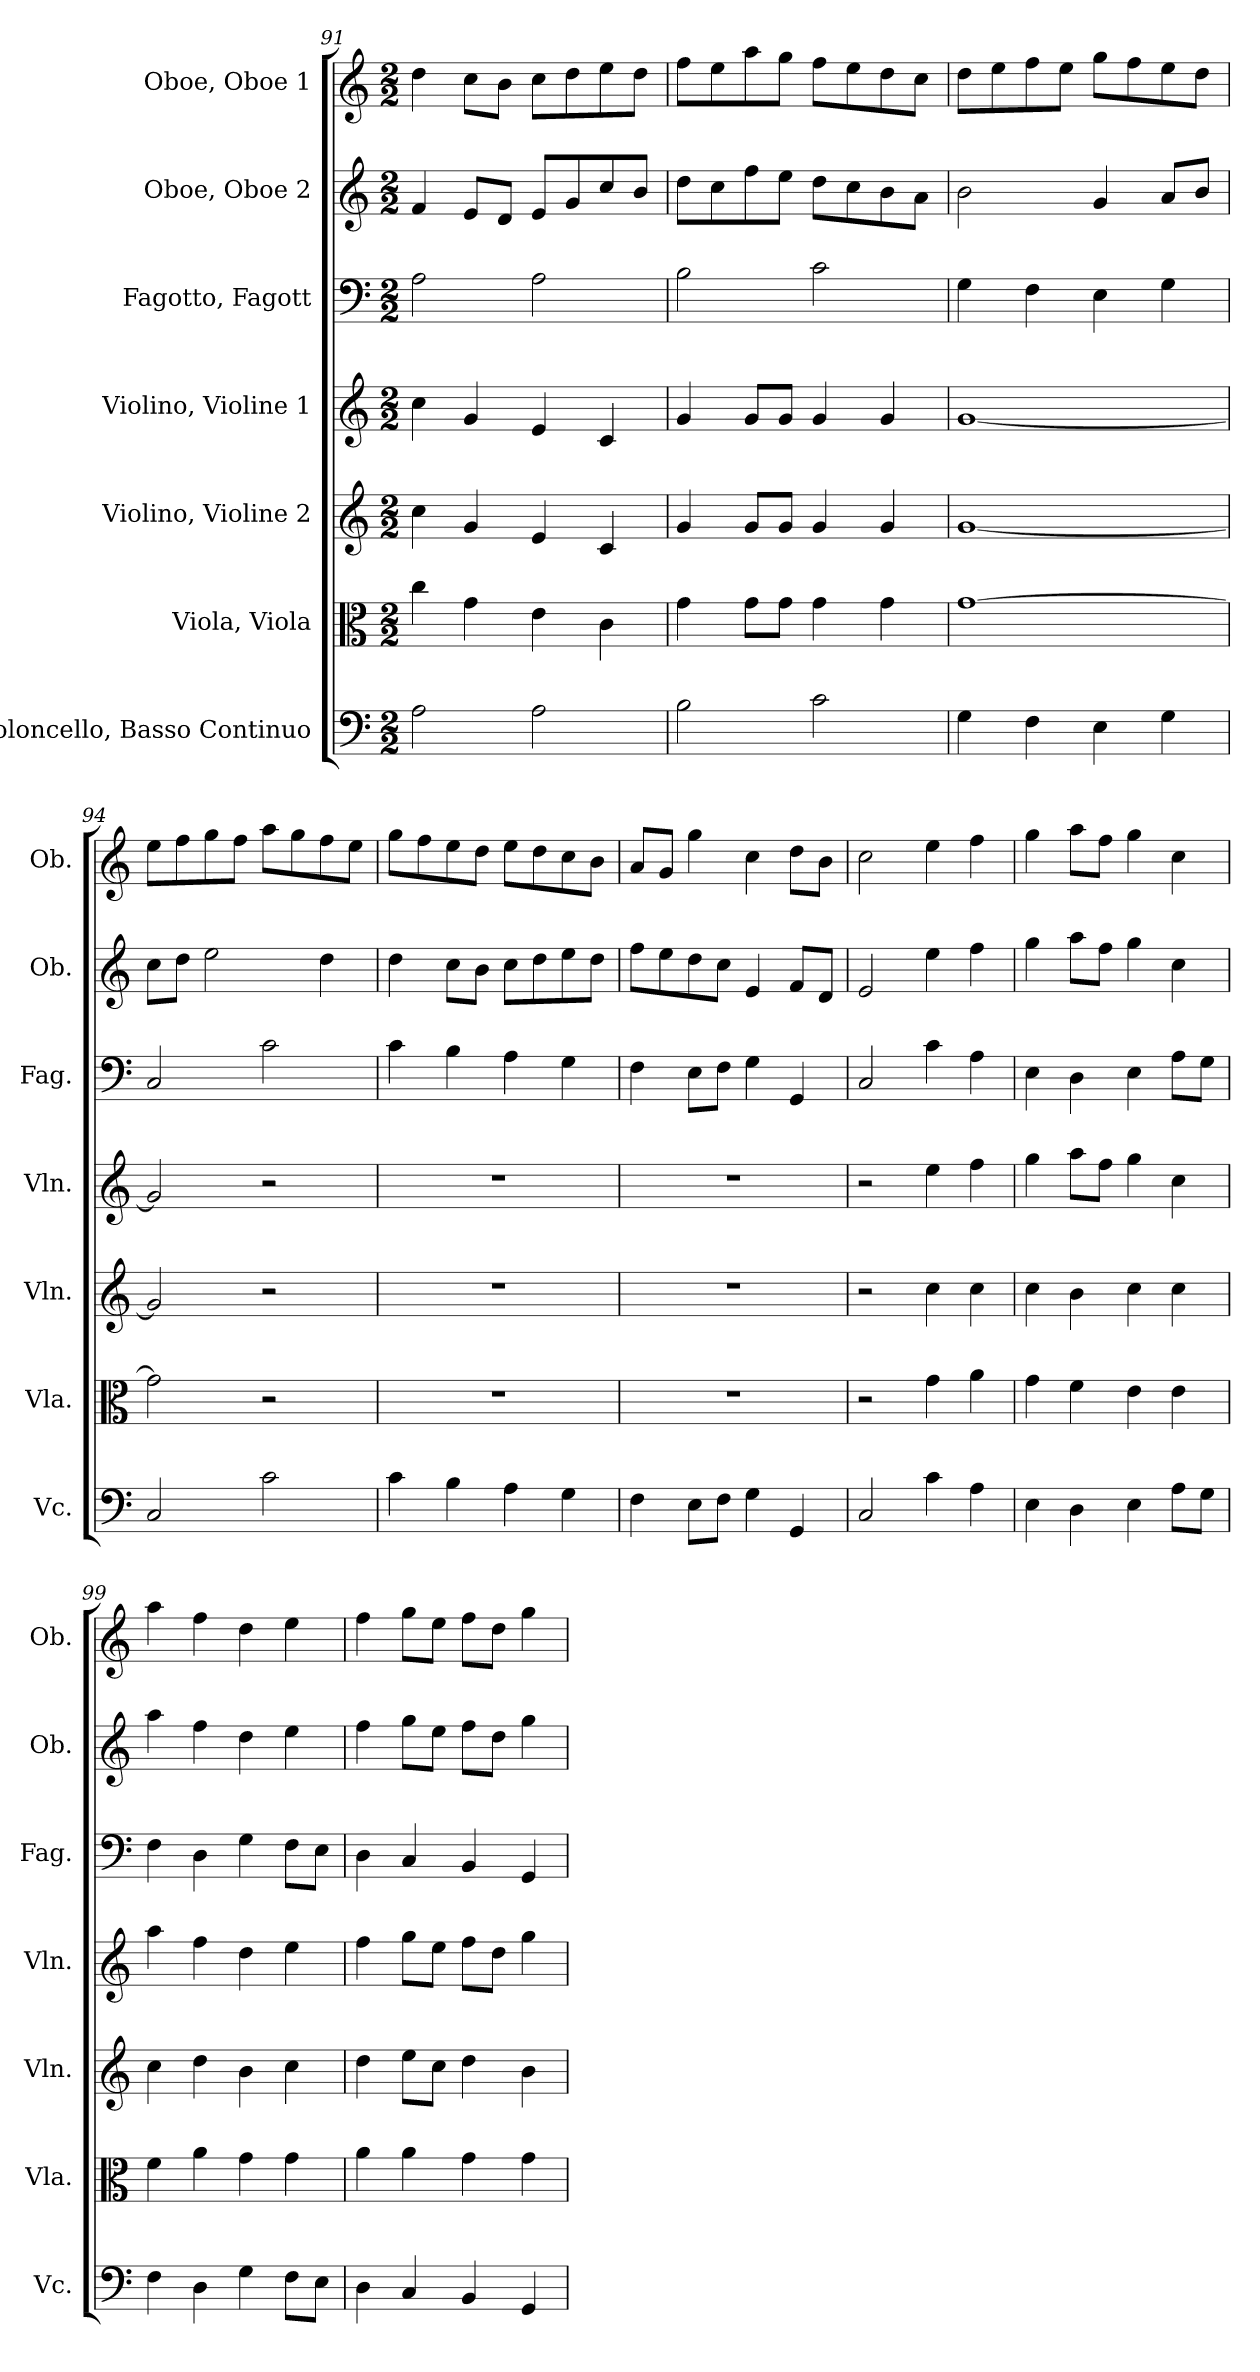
**kern	**kern	**kern	**kern	**kern	**kern	**kern
*part7	*part6	*part5	*part4	*part3	*part2	*part1
*staff7	*staff6	*staff5	*staff4	*staff3	*staff2	*staff1
*I"Violoncello, Basso Continuo	*I"Viola, Viola	*I"Violino, Violine 2	*I"Violino, Violine 1	*I"Fagotto, Fagott	*I"Oboe, Oboe 2	*I"Oboe, Oboe 1
*I'Vc.	*I'Vla.	*I'Vln.	*I'Vln.	*I'Fag.	*I'Ob.	*I'Ob.
*clefF4	*clefC3	*clefG2	*clefG2	*clefF4	*clefG2	*clefG2
*k[]	*k[]	*k[]	*k[]	*k[]	*k[]	*k[]
*M2/2	*M2/2	*M2/2	*M2/2	*M2/2	*M2/2	*M2/2
=91	=91	=91	=91	=91	=91	=91
2A\	4cc\	4cc\	4cc\	2A\	4f/	4dd\
.	4g\	4g/	4g/	.	8e/L	8cc\L
.	.	.	.	.	8d/J	8b\J
2A\	4e\	4e/	4e/	2A\	8e/L	8cc\L
.	.	.	.	.	8g/	8dd\
.	4c\	4c/	4c/	.	8cc/	8ee\
.	.	.	.	.	8b/J	8dd\J
=92	=92	=92	=92	=92	=92	=92
2B\	4g\	4g/	4g/	2B\	8dd\L	8ff\L
.	.	.	.	.	8cc\	8ee\
.	8g\L	8g/L	8g/L	.	8ff\	8aa\
.	8g\J	8g/J	8g/J	.	8ee\J	8gg\J
2c\	4g\	4g/	4g/	2c\	8dd\L	8ff\L
.	.	.	.	.	8cc\	8ee\
.	4g\	4g/	4g/	.	8b\	8dd\
.	.	.	.	.	8a\J	8cc\J
=93	=93	=93	=93	=93	=93	=93
4G\	[1g	[1g	[1g	4G\	2b\	8dd\L
.	.	.	.	.	.	8ee\
4F\	.	.	.	4F\	.	8ff\
.	.	.	.	.	.	8ee\J
4E\	.	.	.	4E\	4g/	8gg\L
.	.	.	.	.	.	8ff\
4G\	.	.	.	4G\	8a/L	8ee\
.	.	.	.	.	8b/J	8dd\J
=94	=94	=94	=94	=94	=94	=94
2C/	2g\]	2g/]	2g/]	2C/	8cc\L	8ee\L
.	.	.	.	.	8dd\J	8ff\
.	.	.	.	.	2ee\	8gg\
.	.	.	.	.	.	8ff\J
2c\	2r	2r	2r	2c\	.	8aa\L
.	.	.	.	.	.	8gg\
.	.	.	.	.	4dd\	8ff\
.	.	.	.	.	.	8ee\J
=95	=95	=95	=95	=95	=95	=95
4c\	1r	1r	1r	4c\	4dd\	8gg\L
.	.	.	.	.	.	8ff\
4B\	.	.	.	4B\	8cc\L	8ee\
.	.	.	.	.	8b\J	8dd\J
4A\	.	.	.	4A\	8cc\L	8ee\L
.	.	.	.	.	8dd\	8dd\
4G\	.	.	.	4G\	8ee\	8cc\
.	.	.	.	.	8dd\J	8b\J
!!LO:LB:g=z
=96	=96	=96	=96	=96	=96	=96
4F\	1r	1r	1r	4F\	8ff\L	8a/L
.	.	.	.	.	8ee\	8g/J
8E\L	.	.	.	8E\L	8dd\	4gg\
8F\J	.	.	.	8F\J	8cc\J	.
4G\	.	.	.	4G\	4e/	4cc\
4GG/	.	.	.	4GG/	8f/L	8dd\L
.	.	.	.	.	8d/J	8b\J
=97	=97	=97	=97	=97	=97	=97
2C/	2r	2r	2r	2C/	2e/	2cc\
4c\	4g\	4cc\	4ee\	4c\	4ee\	4ee\
4A\	4a\	4cc\	4ff\	4A\	4ff\	4ff\
=98	=98	=98	=98	=98	=98	=98
4E\	4g\	4cc\	4gg\	4E\	4gg\	4gg\
4D\	4f\	4b\	8aa\L	4D\	8aa\L	8aa\L
.	.	.	8ff\J	.	8ff\J	8ff\J
4E\	4e\	4cc\	4gg\	4E\	4gg\	4gg\
8A\L	4e\	4cc\	4cc\	8A\L	4cc\	4cc\
8G\J	.	.	.	8G\J	.	.
=99	=99	=99	=99	=99	=99	=99
4F\	4f\	4cc\	4aa\	4F\	4aa\	4aa\
4D\	4a\	4dd\	4ff\	4D\	4ff\	4ff\
4G\	4g\	4b\	4dd\	4G\	4dd\	4dd\
8F\L	4g\	4cc\	4ee\	8F\L	4ee\	4ee\
8E\J	.	.	.	8E\J	.	.
=100	=100	=100	=100	=100	=100	=100
4D\	4a\	4dd\	4ff\	4D\	4ff\	4ff\
4C/	4a\	8ee\L	8gg\L	4C/	8gg\L	8gg\L
.	.	8cc\J	8ee\J	.	8ee\J	8ee\J
4BB/	4g\	4dd\	8ff\L	4BB/	8ff\L	8ff\L
.	.	.	8dd\J	.	8dd\J	8dd\J
4GG/	4g\	4b\	4gg\	4GG/	4gg\	4gg\
=	=	=	=	=	=	=
*-	*-	*-	*-	*-	*-	*-
